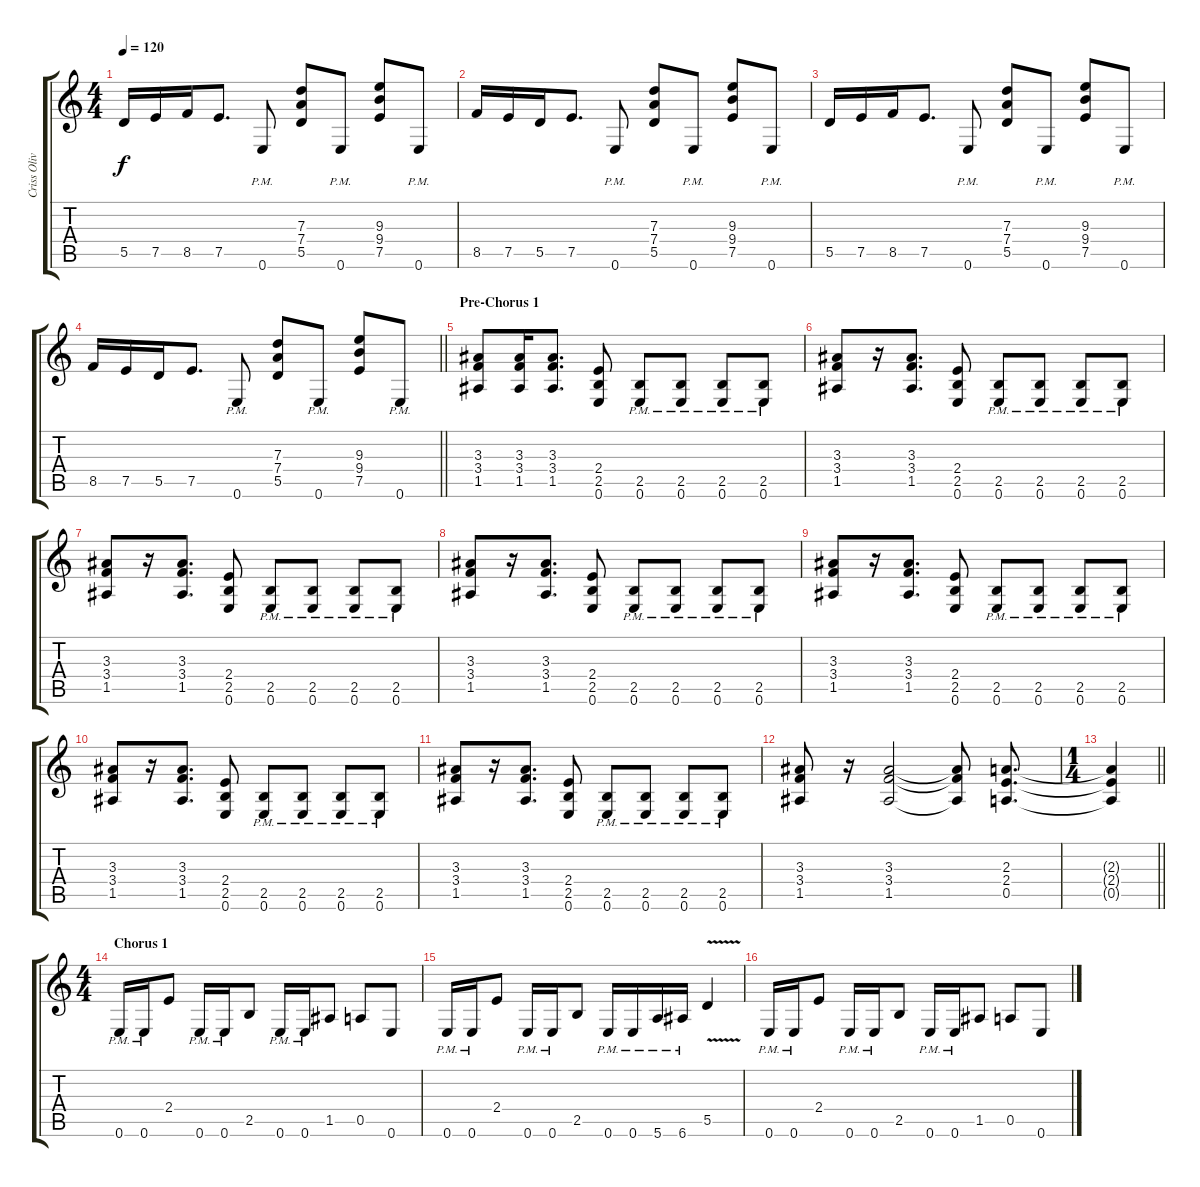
\track ("Criss Oliva (Lead Gtr)" "Criss Oliv") {instrument distortionguitar}
\staff {score tabs}
\tuning (E4 B3 G3 D3 A2 E2) {hide}
\ts (4 4)
\tempo 120
\clef g2
\ks c
5.5.16{dy f} 7.5.16 8.5.16 7.5.8{d} 0.6{pm}.8 (7.3 7.4 5.5).8 0.6{pm}.8 (9.3 9.4 7.5).8 0.6{pm}.8 |
8.5.16 7.5.16 5.5.16 7.5.8{d} 0.6{pm}.8 (7.3 7.4 5.5).8 0.6{pm}.8 (9.3 9.4 7.5).8 0.6{pm}.8 |
5.5.16 7.5.16 8.5.16 7.5.8{d} 0.6{pm}.8 (7.3 7.4 5.5).8 0.6{pm}.8 (9.3 9.4 7.5).8 0.6{pm}.8 |
\barLineRight lightlight
8.5.16 7.5.16 5.5.16 7.5.8{d} 0.6{pm}.8 (7.3 7.4 5.5).8 0.6{pm}.8 (9.3 9.4 7.5).8 0.6{pm}.8 |
\section ("" "Pre-Chorus 1")
(3.3 3.4 1.5).8 (3.3 3.4 1.5).16 (3.3 3.4 1.5).8{d} (2.4 2.5 0.6).8 (2.5{pm} 0.6{pm}).8 (2.5{pm} 0.6{pm}).8 (2.5{pm} 0.6{pm}).8 (2.5{pm} 0.6{pm}).8 |
(3.3 3.4 1.5).8 r.16 (3.3 3.4 1.5).8{d} (2.4 2.5 0.6).8 (2.5{pm} 0.6{pm}).8 (2.5{pm} 0.6{pm}).8 (2.5{pm} 0.6{pm}).8 (2.5{pm} 0.6{pm}).8 |
(3.3 3.4 1.5).8 r.16 (3.3 3.4 1.5).8{d} (2.4 2.5 0.6).8 (2.5{pm} 0.6{pm}).8 (2.5{pm} 0.6{pm}).8 (2.5{pm} 0.6{pm}).8 (2.5{pm} 0.6{pm}).8 |
(3.3 3.4 1.5).8 r.16 (3.3 3.4 1.5).8{d} (2.4 2.5 0.6).8 (2.5{pm} 0.6{pm}).8 (2.5{pm} 0.6{pm}).8 (2.5{pm} 0.6{pm}).8 (2.5{pm} 0.6{pm}).8 |
(3.3 3.4 1.5).8 r.16 (3.3 3.4 1.5).8{d} (2.4 2.5 0.6).8 (2.5{pm} 0.6{pm}).8 (2.5{pm} 0.6{pm}).8 (2.5{pm} 0.6{pm}).8 (2.5{pm} 0.6{pm}).8 |
(3.3 3.4 1.5).8 r.16 (3.3 3.4 1.5).8{d} (2.4 2.5 0.6).8 (2.5{pm} 0.6{pm}).8 (2.5{pm} 0.6{pm}).8 (2.5{pm} 0.6{pm}).8 (2.5{pm} 0.6{pm}).8 |
(3.3 3.4 1.5).8 r.16 (3.3 3.4 1.5).8{d} (2.4 2.5 0.6).8 (2.5{pm} 0.6{pm}).8 (2.5{pm} 0.6{pm}).8 (2.5{pm} 0.6{pm}).8 (2.5{pm} 0.6{pm}).8 |
(3.3 3.4 1.5).8 r.16 (3.3 3.4 1.5).2 (3.3{t} 3.4{t} 1.5{t}).8 (2.3 2.4 0.5).8{d} |
\ts (1 4)
\barLineRight lightlight
(2.3{t} 2.4{t} 0.5{t}).4 |
\ts (4 4)
\section ("" "Chorus 1")
0.6{pm}.16 0.6{pm}.16 2.4.8 0.6{pm}.16 0.6{pm}.16 2.5.8 0.6{pm}.16 0.6{pm}.16 1.5.8 0.5.8 0.6.8 |
0.6{pm}.16 0.6{pm}.16 2.4.8 0.6{pm}.16 0.6{pm}.16 2.5.8 0.6{pm}.16 0.6{pm}.16 5.6{pm}.16 6.6{pm}.16 5.5{v}.4 |
0.6{pm}.16 0.6{pm}.16 2.4.8 0.6{pm}.16 0.6{pm}.16 2.5.8 0.6{pm}.16 0.6{pm}.16 1.5.8 0.5.8 0.6.8
